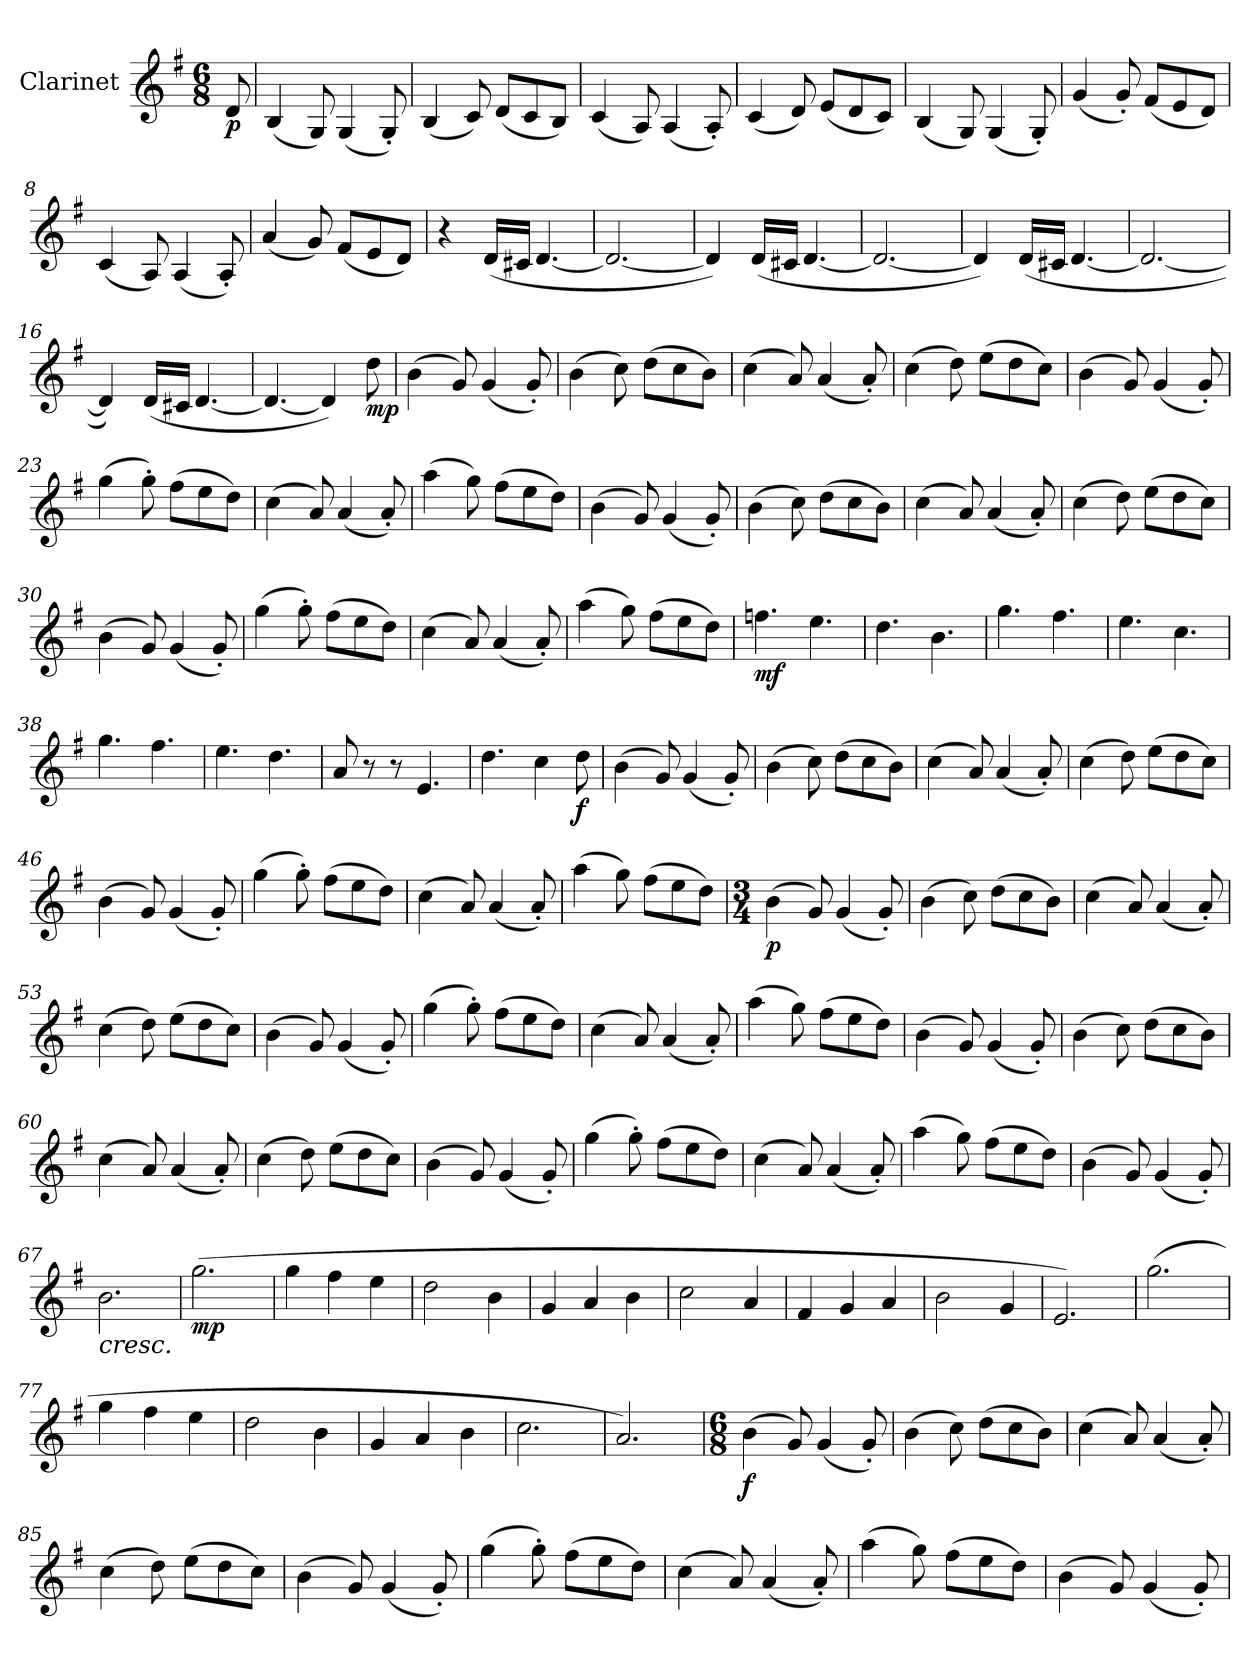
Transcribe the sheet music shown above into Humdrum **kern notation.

**kern	**dynam
*part1	*part1
*staff1	*staff1
*I"Clarinet	*
*I'Cl.	*
*clefG2	*
*ITrd1c2	*
*k[b-]	*
*M6/8	*
*MM170	*
=1	=1
!	!LO:DY:b
8c/	p
=2	=2
(<4A/	.
8F/)	.
(<4F/	.
8F'/)	.
=3	=3
(<4A/	.
8B-/)	.
(<8c/L	.
8B-/	.
8A/J)	.
=4	=4
(<4B-/	.
8G/)	.
(<4G/	.
8G'/)	.
=5	=5
(<4B-/	.
8c/)	.
(<8d/L	.
8c/	.
8B-/J)	.
=6	=6
(<4A/	.
8F/)	.
(<4F/	.
8F'/)	.
=7	=7
(<4f/	.
8f'/)	.
(<8e/L	.
8d/	.
8c/J)	.
=8	=8
(<4B-/	.
8G/)	.
(<4G/	.
8G'/)	.
!!LO:LB:g=z
=9	=9
(<4g/	.
8f/)	.
(<8e/L	.
8d/	.
8c/J)	.
=10	=10
4r	.
(>16c/LL	.
16Bn/JJ	.
[4.c/	.
=11	=11
2.c/_	.
=12	=12
4c/])	.
(>16c/LL	.
16Bn/JJ	.
[4.c/	.
=13	=13
2.c/_	.
=14	=14
4c/])	.
(>16c/LL	.
16Bn/JJ	.
[4.c/	.
=15	=15
2.c/_	.
=16	=16
4c/])	.
(>16c/LL	.
16Bn/JJ	.
[4.c/	.
=17	=17
4.c/_	.
4c/])	.
!	!LO:DY:b
8cc\	mp
=18	=18
(>4a\	.
8f/)	.
(<4f/	.
8f'/)	.
!!LO:LB:g=z
=19	=19
(>4a\	.
8b-\)	.
(>8cc\L	.
8b-\	.
8a\J)	.
=20	=20
(>4b-\	.
8g/)	.
(<4g/	.
8g'/)	.
=21	=21
(>4b-\	.
8cc\)	.
(>8dd\L	.
8cc\	.
8b-\J)	.
=22	=22
(>4a\	.
8f/)	.
(<4f/	.
8f'/)	.
=23	=23
(>4ff\	.
8ff'\)	.
(>8ee\L	.
8dd\	.
8cc\J)	.
=24	=24
(>4b-\	.
8g/)	.
(<4g/	.
8g'/)	.
=25	=25
(>4gg\	.
8ff\)	.
(>8ee\L	.
8dd\	.
8cc\J)	.
=26	=26
(>4a\	.
8f/)	.
(<4f/	.
8f'/)	.
!!LO:LB:g=z
=27	=27
(>4a\	.
8b-\)	.
(>8cc\L	.
8b-\	.
8a\J)	.
=28	=28
(>4b-\	.
8g/)	.
(<4g/	.
8g'/)	.
=29	=29
(>4b-\	.
8cc\)	.
(>8dd\L	.
8cc\	.
8b-\J)	.
=30	=30
(>4a\	.
8f/)	.
(<4f/	.
8f'/)	.
=31	=31
(>4ff\	.
8ff'\)	.
(>8ee\L	.
8dd\	.
8cc\J)	.
=32	=32
(>4b-\	.
8g/)	.
(<4g/	.
8g'/)	.
=33	=33
(>4gg\	.
8ff\)	.
(>8ee\L	.
8dd\	.
8cc\J)	.
=34	=34
!	!LO:DY:b
4.ee-X\	mf
4.dd\	.
=35	=35
4.cc\	.
4.a\	.
!!LO:LB:g=z
=36	=36
4.ff\	.
4.ee\	.
=37	=37
4.dd\	.
4.b-\	.
=38	=38
4.ff\	.
4.ee\	.
=39	=39
4.dd\	.
4.cc\	.
=40	=40
8g/	.
8r	.
8r	.
4.d/	.
=41	=41
4.cc\	.
4b-\	.
!	!LO:DY:b
8cc\	f
=42	=42
(>4a\	.
8f/)	.
(<4f/	.
8f'/)	.
=43	=43
(>4a\	.
8b-\)	.
(>8cc\L	.
8b-\	.
8a\J)	.
=44	=44
(>4b-\	.
8g/)	.
(<4g/	.
8g'/)	.
=45	=45
(>4b-\	.
8cc\)	.
(>8dd\L	.
8cc\	.
8b-\J)	.
!!LO:LB:g=z
=46	=46
(>4a\	.
8f/)	.
(<4f/	.
8f'/)	.
=47	=47
(>4ff\	.
8ff'\)	.
(>8ee\L	.
8dd\	.
8cc\J)	.
=48	=48
(>4b-\	.
8g/)	.
(<4g/	.
8g'/)	.
=49	=49
(>4gg\	.
8ff\)	.
(>8ee\L	.
8dd\	.
8cc\J)	.
=50	=50
*M3/4	*
!	!LO:DY:b
(>4a\	p
8f/)	.
(<4f/	.
8f'/)	.
=51	=51
(>4a\	.
8b-\)	.
(>8cc\L	.
8b-\	.
8a\J)	.
=52	=52
(>4b-\	.
8g/)	.
(<4g/	.
8g'/)	.
=53	=53
(>4b-\	.
8cc\)	.
(>8dd\L	.
8cc\	.
8b-\J)	.
!!LO:LB:g=z
=54	=54
(>4a\	.
8f/)	.
(<4f/	.
8f'/)	.
=55	=55
(>4ff\	.
8ff'\)	.
(>8ee\L	.
8dd\	.
8cc\J)	.
=56	=56
(>4b-\	.
8g/)	.
(<4g/	.
8g'/)	.
=57	=57
(>4gg\	.
8ff\)	.
(>8ee\L	.
8dd\	.
8cc\J)	.
=58	=58
(>4a\	.
8f/)	.
(<4f/	.
8f'/)	.
=59	=59
(>4a\	.
8b-\)	.
(>8cc\L	.
8b-\	.
8a\J)	.
=60	=60
(>4b-\	.
8g/)	.
(<4g/	.
8g'/)	.
=61	=61
(>4b-\	.
8cc\)	.
(>8dd\L	.
8cc\	.
8b-\J)	.
!!LO:LB:g=z
=62	=62
(>4a\	.
8f/)	.
(<4f/	.
8f'/)	.
=63	=63
(>4ff\	.
8ff'\)	.
(>8ee\L	.
8dd\	.
8cc\J)	.
=64	=64
(>4b-\	.
8g/)	.
(<4g/	.
8g'/)	.
=65	=65
(>4gg\	.
8ff\)	.
(>8ee\L	.
8dd\	.
8cc\J)	.
=66	=66
(>4a\	.
8f/)	.
(<4f/	.
8f'/)	.
=67	=67
!	!LO:HP:b
2.a\	<
=68	=68
!	!LO:DY:b
(>2.ff\	mp
=69	=69
4ff\	.
4ee\	.
4dd\	.
=70	=70
2cc\	.
4a\	.
=71	=71
4f/	.
4g/	.
4a\	.
=72	=72
2b-\	.
4g/	.
!!LO:LB:g=z
=73	=73
4e/	.
4f/	.
4g/	.
=74	=74
2a\	.
4f/	.
=75	=75
2.d/)	.
=76	=76
(>2.ff\	.
=77	=77
4ff\	.
4ee\	.
4dd\	.
=78	=78
2cc\	.
4a\	.
=79	=79
4f/	.
4g/	.
4a\	.
=80	=80
2.b-\	.
.	[
=81	=81
2.g/)	.
=82	=82
*M6/8	*
!	!LO:DY:b
(>4a\	f
8f/)	.
(<4f/	.
8f'/)	.
=83	=83
(>4a\	.
8b-\)	.
(>8cc\L	.
8b-\	.
8a\J)	.
=84	=84
(>4b-\	.
8g/)	.
(<4g/	.
8g'/)	.
!!LO:PB:g=z
=85	=85
(>4b-\	.
8cc\)	.
(>8dd\L	.
8cc\	.
8b-\J)	.
=86	=86
(>4a\	.
8f/)	.
(<4f/	.
8f'/)	.
=87	=87
(>4ff\	.
8ff'\)	.
(>8ee\L	.
8dd\	.
8cc\J)	.
=88	=88
(>4b-\	.
8g/)	.
(<4g/	.
8g'/)	.
=89	=89
(>4gg\	.
8ff\)	.
(>8ee\L	.
8dd\	.
8cc\J)	.
=90	=90
(>4a\	.
8f/)	.
(<4f/	.
8f'/)	.
=	=
*-	*-
